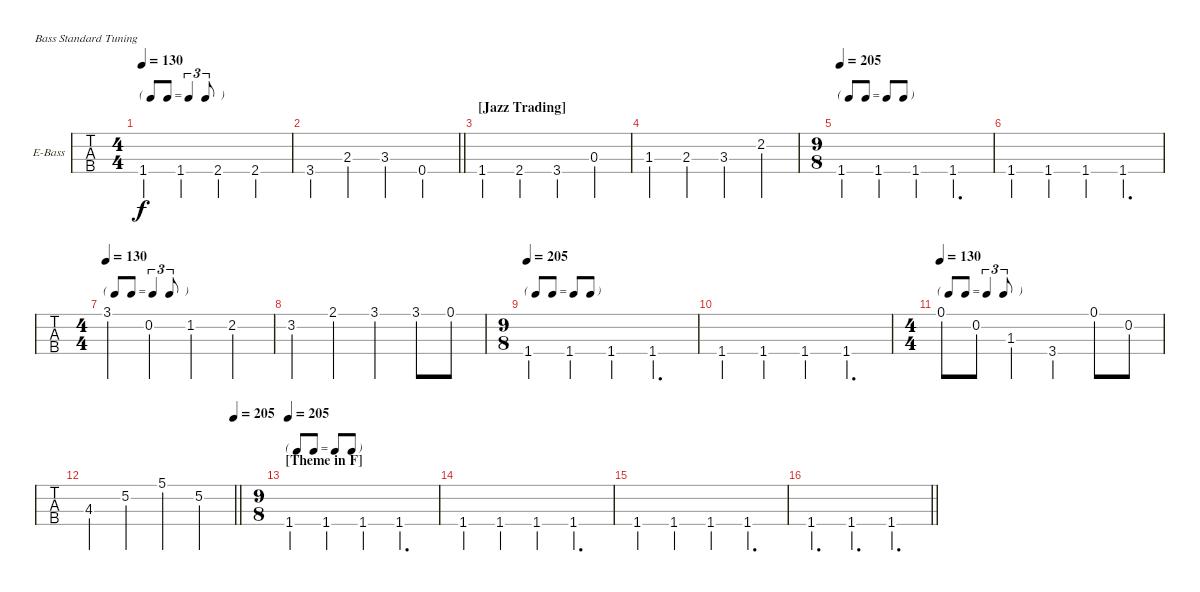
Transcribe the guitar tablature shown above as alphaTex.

\bracketExtendMode nobrackets
\firstSystemTrackNameOrientation horizontal
\otherSystemsTrackNameOrientation horizontal
\track ("Bass" "E-Bass") {instrument electricbassfinger}
\staff {tabs}
\tuning (G2 D2 A1 E1)
\ts (4 4)
\tf triplet8th
\tempo 130
\clef f4
\ks c
1.4.4{dy f} 1.4.4 2.4.4 2.4.4 |
\barLineRight lightlight
3.4.4 2.3.4 3.3.4 0.4.4 |
\section ("" "[Jazz Trading]")
1.4.4 2.4.4 3.4.4 0.3.4 |
1.3.4 2.3.4 3.3.4 2.2.4 |
\ts (9 8)
\beaming (8 3 3 3)
\tf none
\tempo 205
1.4{st}.4 1.4{st}.4 1.4{st}.4 1.4.4{d} |
1.4{st}.4 1.4{st}.4 1.4{st}.4 1.4.4{d} |
\ts (4 4)
\beaming (8 2 2 2 2)
\tf triplet8th
\tempo 130
3.1.4 0.2.4 1.2.4 2.2.4 |
3.2.4 2.1.4 3.1.4 3.1.8 0.1.8 |
\ts (9 8)
\beaming (8 3 3 3)
\tf none
\tempo 205
1.4{st}.4 1.4{st}.4 1.4{st}.4 1.4.4{d} |
1.4{st}.4 1.4{st}.4 1.4{st}.4 1.4.4{d} |
\ts (4 4)
\beaming (8 2 2 2 2)
\tf triplet8th
\tempo 130
0.1.8 0.2.8 1.3.4 3.4.4 0.1.8 0.2.8 |
\tempo (205 1)
\barLineRight lightlight
4.3.4 5.2.4 5.1.4 5.2.4 |
\ts (9 8)
\beaming (8 2 2 2 3)
\tf none
\section ("" "[Theme in F]")
\tempo 205
1.4{st}.4 1.4{st}.4 1.4{st}.4 1.4.4{d} |
1.4{st}.4 1.4{st}.4 1.4{st}.4 1.4.4{d} |
1.4{st}.4 1.4{st}.4 1.4{st}.4 1.4.4{d} |
\barLineRight lightlight
1.4.4{d} 1.4.4{d} 1.4.4{d}
